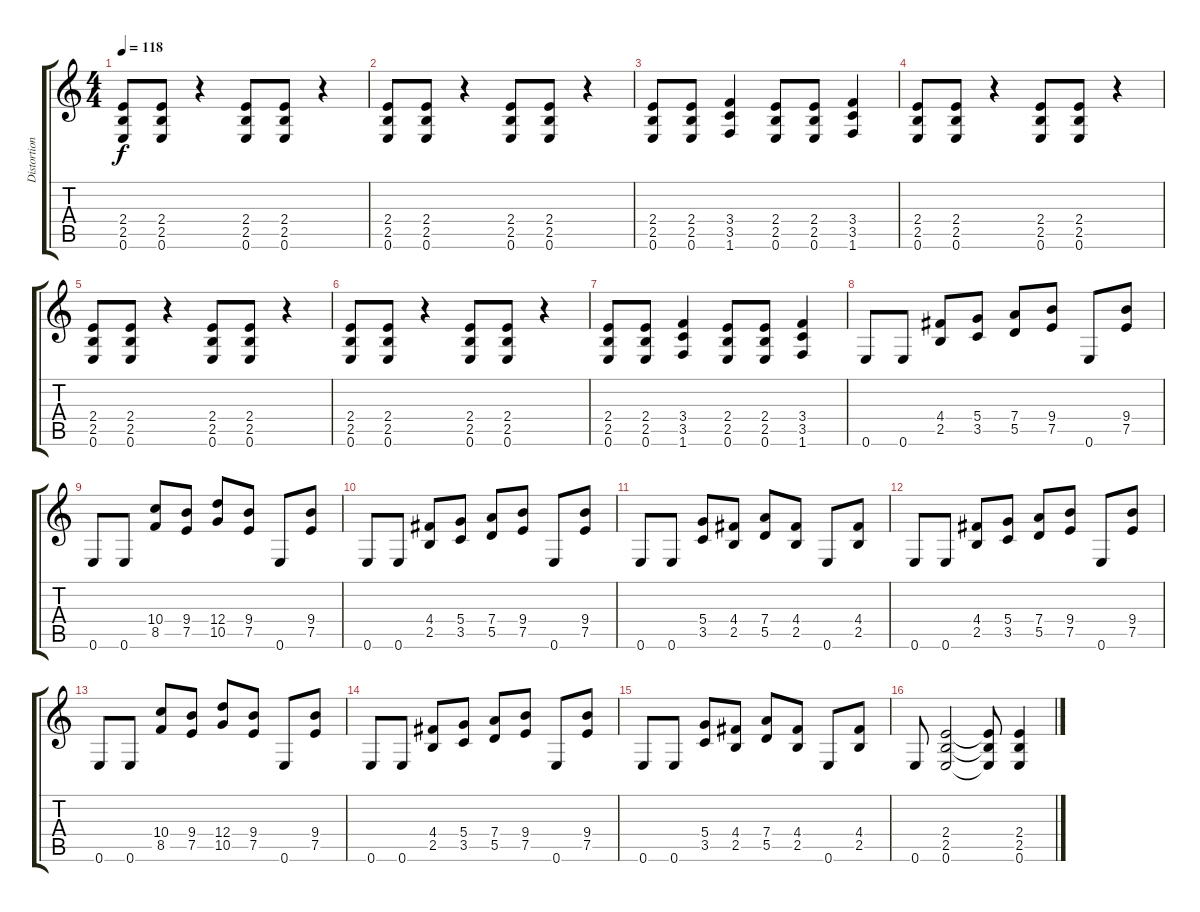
\track ("Distortion Guitar" "Distortion") {instrument distortionguitar}
\staff {score tabs}
\tuning (E4 B3 G3 D3 A2 E2) {hide}
\ts (4 4)
\tempo 118
\clef g2
\ks c
(2.4 2.5 0.6).8{dy f} (2.4 2.5 0.6).8 r.4 (2.4 2.5 0.6).8 (2.4 2.5 0.6).8 r.4 |
(2.4 2.5 0.6).8 (2.4 2.5 0.6).8 r.4 (2.4 2.5 0.6).8 (2.4 2.5 0.6).8 r.4 |
(2.4 2.5 0.6).8 (2.4 2.5 0.6).8 (3.4 3.5 1.6).4 (2.4 2.5 0.6).8 (2.4 2.5 0.6).8 (3.4 3.5 1.6).4 |
(2.4 2.5 0.6).8 (2.4 2.5 0.6).8 r.4 (2.4 2.5 0.6).8 (2.4 2.5 0.6).8 r.4 |
(2.4 2.5 0.6).8 (2.4 2.5 0.6).8 r.4 (2.4 2.5 0.6).8 (2.4 2.5 0.6).8 r.4 |
(2.4 2.5 0.6).8 (2.4 2.5 0.6).8 r.4 (2.4 2.5 0.6).8 (2.4 2.5 0.6).8 r.4 |
(2.4 2.5 0.6).8 (2.4 2.5 0.6).8 (3.4 3.5 1.6).4 (2.4 2.5 0.6).8 (2.4 2.5 0.6).8 (3.4 3.5 1.6).4 |
0.6.8 0.6.8 (4.4 2.5).8 (5.4 3.5).8 (7.4 5.5).8 (9.4 7.5).8 0.6.8 (9.4 7.5).8 |
0.6.8 0.6.8 (10.4 8.5).8 (9.4 7.5).8 (12.4 10.5).8 (9.4 7.5).8 0.6.8 (9.4 7.5).8 |
0.6.8 0.6.8 (4.4 2.5).8 (5.4 3.5).8 (7.4 5.5).8 (9.4 7.5).8 0.6.8 (9.4 7.5).8 |
0.6.8 0.6.8 (5.4 3.5).8 (4.4 2.5).8 (7.4 5.5).8 (4.4 2.5).8 0.6.8 (4.4 2.5).8 |
0.6.8 0.6.8 (4.4 2.5).8 (5.4 3.5).8 (7.4 5.5).8 (9.4 7.5).8 0.6.8 (9.4 7.5).8 |
0.6.8 0.6.8 (10.4 8.5).8 (9.4 7.5).8 (12.4 10.5).8 (9.4 7.5).8 0.6.8 (9.4 7.5).8 |
0.6.8 0.6.8 (4.4 2.5).8 (5.4 3.5).8 (7.4 5.5).8 (9.4 7.5).8 0.6.8 (9.4 7.5).8 |
0.6.8 0.6.8 (5.4 3.5).8 (4.4 2.5).8 (7.4 5.5).8 (4.4 2.5).8 0.6.8 (4.4 2.5).8 |
0.6.8{volume 16} (2.4 2.5 0.6).2 (2.4{t} 2.5{t} 0.6{t}).8 (2.4 2.5 0.6).4
